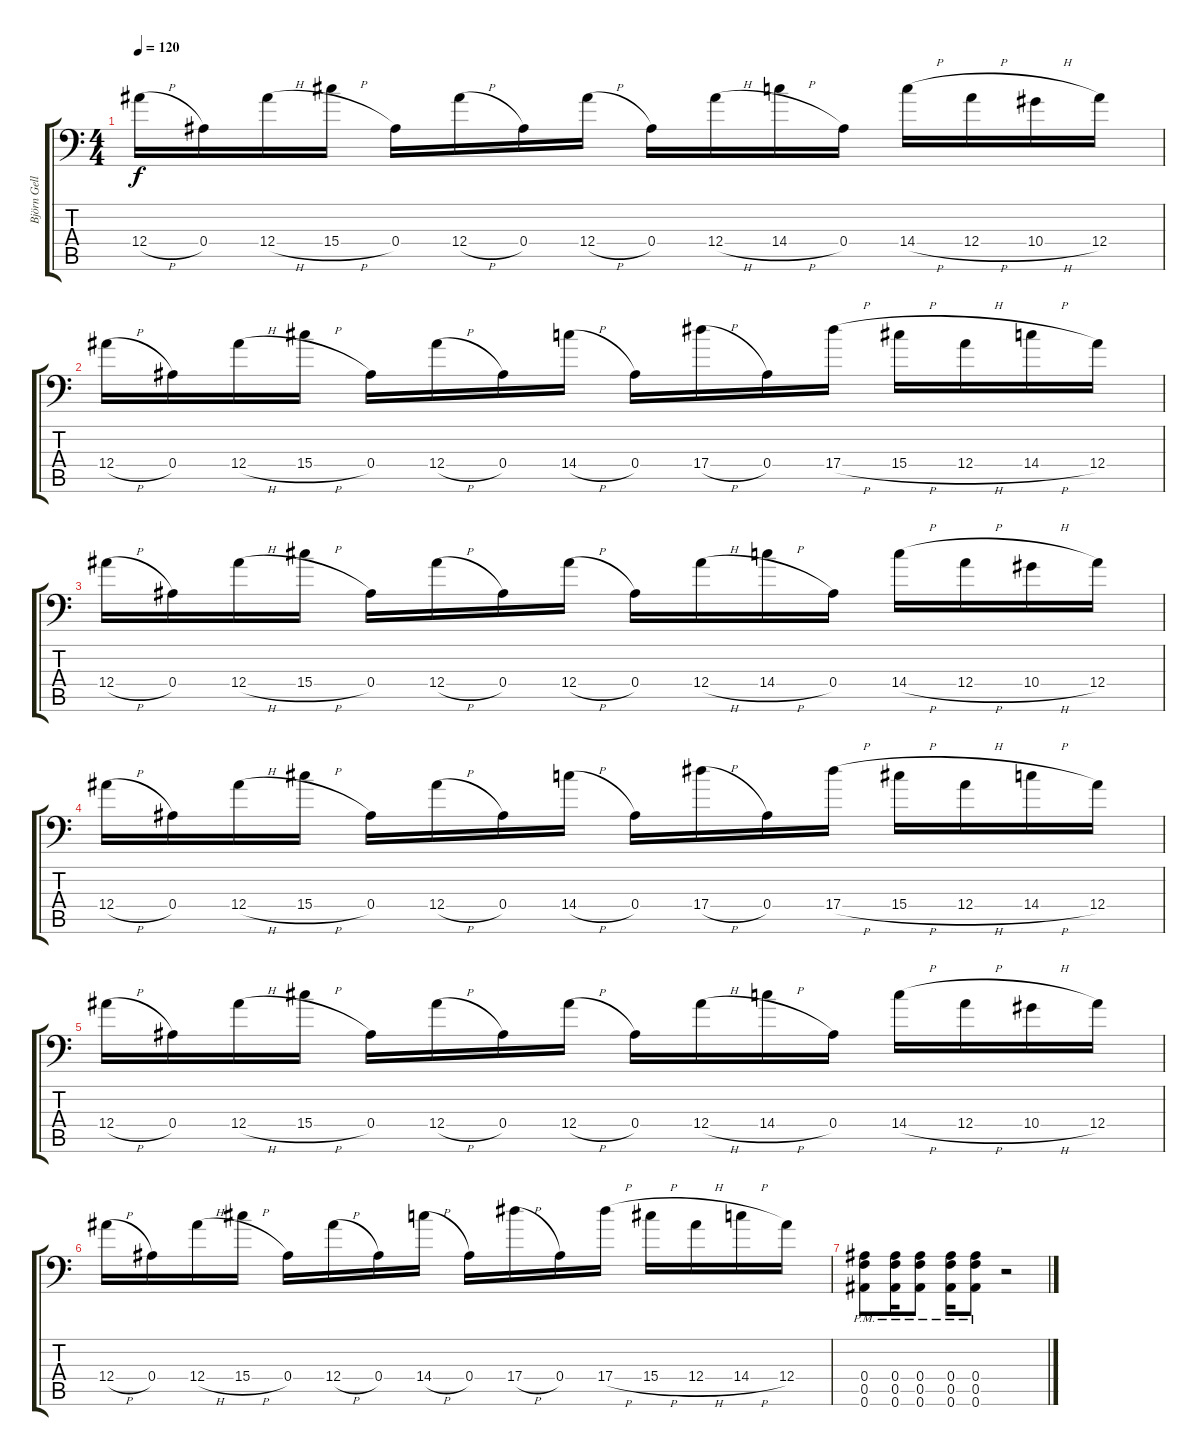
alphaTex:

\track ("Björn Gellotte" "Björn Gell") {instrument distortionguitar}
\staff {score tabs}
\tuning (C4 G3 Eb3 Bb2 F2 Bb1) {hide}
\ts (4 4)
\tempo 120
\clef f4
\ks c
12.4{h}.16{dy f} 0.4.16 12.4{h}.16 15.4{h}.16 0.4.16 12.4{h}.16 0.4.16 12.4{h}.16 0.4.16 12.4{h}.16 14.4{h}.16 0.4.16 14.4{h}.16 12.4{h}.16 10.4{h}.16 12.4.16 |
12.4{h}.16 0.4.16 12.4{h}.16 15.4{h}.16 0.4.16 12.4{h}.16 0.4.16 14.4{h}.16 0.4.16 17.4{h}.16 0.4.16 17.4{h}.16 15.4{h}.16 12.4{h}.16 14.4{h}.16 12.4.16 |
12.4{h}.16 0.4.16 12.4{h}.16 15.4{h}.16 0.4.16 12.4{h}.16 0.4.16 12.4{h}.16 0.4.16 12.4{h}.16 14.4{h}.16 0.4.16 14.4{h}.16 12.4{h}.16 10.4{h}.16 12.4.16 |
12.4{h}.16 0.4.16 12.4{h}.16 15.4{h}.16 0.4.16 12.4{h}.16 0.4.16 14.4{h}.16 0.4.16 17.4{h}.16 0.4.16 17.4{h}.16 15.4{h}.16 12.4{h}.16 14.4{h}.16 12.4.16 |
12.4{h}.16 0.4.16 12.4{h}.16 15.4{h}.16 0.4.16 12.4{h}.16 0.4.16 12.4{h}.16 0.4.16 12.4{h}.16 14.4{h}.16 0.4.16 14.4{h}.16 12.4{h}.16 10.4{h}.16 12.4.16 |
12.4{h}.16 0.4.16 12.4{h}.16 15.4{h}.16 0.4.16 12.4{h}.16 0.4.16 14.4{h}.16 0.4.16 17.4{h}.16 0.4.16 17.4{h}.16 15.4{h}.16 12.4{h}.16 14.4{h}.16 12.4.16 |
(0.4{pm} 0.5{pm} 0.6{pm}).8 (0.4{pm} 0.5{pm} 0.6{pm}).16 (0.4{pm} 0.5{pm} 0.6{pm}).8 (0.4{pm} 0.5{pm} 0.6{pm}).16 (0.4{pm} 0.5{pm} 0.6{pm}).8 r.2
